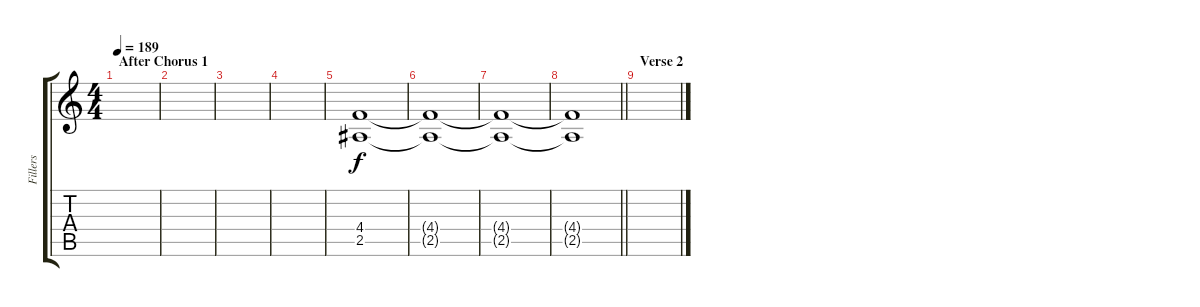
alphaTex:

\track ("Fillers" "Fillers") {instrument distortionguitar}
\staff {score tabs}
\tuning (Eb4 Bb3 Gb3 Db3 Ab2 Eb2) {hide}
\ts (4 4)
\section ("" "After Chorus 1")
\tempo 189
\clef g2
\ks c
|
|
|
|
(4.4 2.5).1{volume 14 balance 8} |
(4.4{t} 2.5{t}).1 |
(4.4{t} 2.5{t}).1 |
\barLineRight lightlight
(4.4{t} 2.5{t}).1 |
\section ("" "Verse 2")
